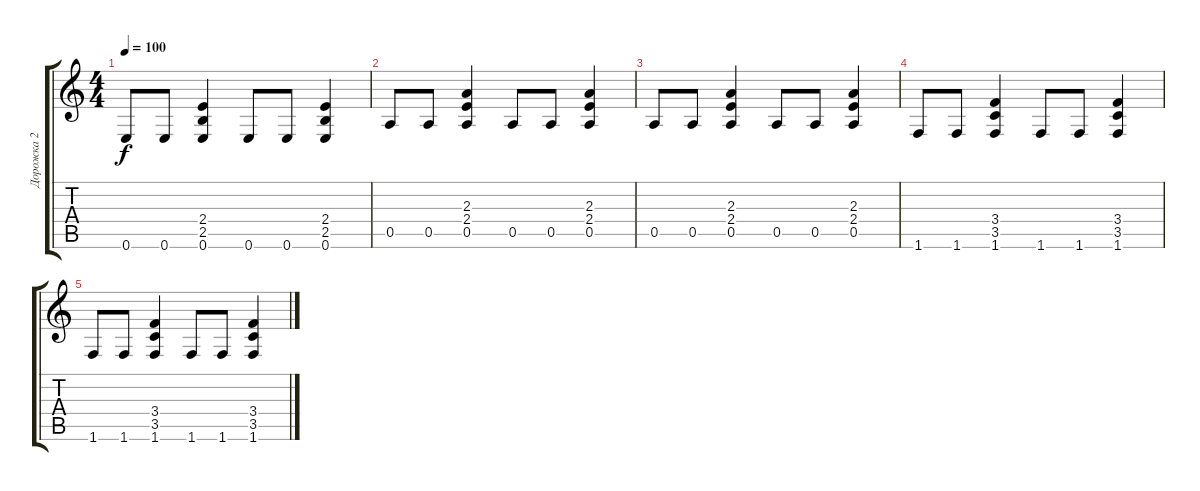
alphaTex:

\track ("Дорожка 2" "Дорожка 2") {instrument distortionguitar}
\staff {score tabs}
\tuning (E4 B3 G3 D3 A2 E2) {hide}
\ts (4 4)
\tempo 100
\clef g2
\ks c
0.6.8{dy f} 0.6.8 (2.4 2.5 0.6).4 0.6.8 0.6.8 (2.4 2.5 0.6).4 |
0.5.8 0.5.8 (2.3 2.4 0.5).4 0.5.8 0.5.8 (2.3 2.4 0.5).4 |
0.5.8 0.5.8 (2.3 2.4 0.5).4 0.5.8 0.5.8 (2.3 2.4 0.5).4 |
1.6.8 1.6.8 (3.4 3.5 1.6).4 1.6.8 1.6.8 (3.4 3.5 1.6).4 |
1.6.8 1.6.8 (3.4 3.5 1.6).4 1.6.8 1.6.8 (3.4 3.5 1.6).4
